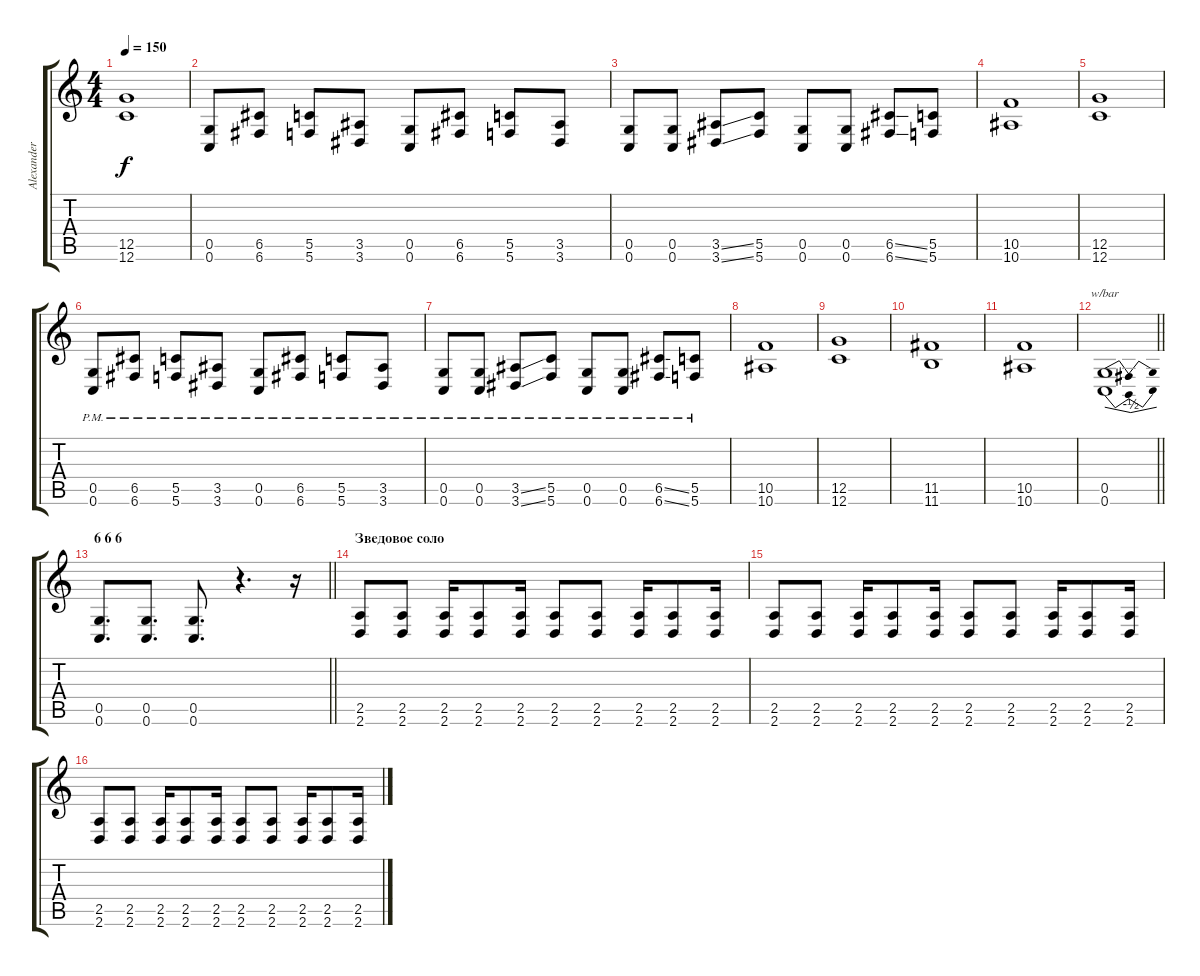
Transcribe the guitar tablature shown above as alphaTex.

\track ("Alexander Kuoppala" "Alexander ") {instrument distortionguitar}
\staff {score tabs}
\tuning (D4 A3 F3 C3 G2 C2) {hide}
\ts (4 4)
\tempo 150
\clef g2
\ks c
(12.5 12.6).1{dy f} |
(0.5 0.6).8 (6.5 6.6).8 (5.5 5.6).8 (3.5 3.6).8 (0.5 0.6).8 (6.5 6.6).8 (5.5 5.6).8 (3.5 3.6).8 |
(0.5 0.6).8 (0.5 0.6).8 (3.5{ss} 3.6{ss}).8 (5.5 5.6).8 (0.5 0.6).8 (0.5 0.6).8 (6.5{ss} 6.6{ss}).8 (5.5 5.6).8 |
(10.5 10.6).1 |
(12.5 12.6).1 |
(0.5{pm} 0.6{pm}).8 (6.5{pm} 6.6{pm}).8 (5.5{pm} 5.6{pm}).8 (3.5{pm} 3.6{pm}).8 (0.5{pm} 0.6{pm}).8 (6.5{pm} 6.6{pm}).8 (5.5{pm} 5.6{pm}).8 (3.5{pm} 3.6{pm}).8 |
(0.5{pm} 0.6{pm}).8 (0.5{pm} 0.6{pm}).8 (3.5{ss pm} 3.6{ss pm}).8 (5.5{pm} 5.6{pm}).8 (0.5{pm} 0.6{pm}).8 (0.5{pm} 0.6{pm}).8 (6.5{ss pm} 6.6{ss pm}).8 (5.5{pm} 5.6{pm}).8 |
(10.5 10.6).1 |
(12.5 12.6).1 |
(11.5 11.6).1 |
(10.5 10.6).1 |
\barLineRight lightlight
(0.5 0.6).1{tbe (dip default 0 0 30 -2 60 0)} |
\section ("" "6 6 6 ")
\barLineRight lightlight
(0.5 0.6).8{d} (0.5 0.6).8{d} (0.5 0.6).8{d} r.4{d} r.16 |
\section ("" "Зведовое соло")
(2.5 2.6).8 (2.5 2.6).8 (2.5 2.6).16 (2.5 2.6).8 (2.5 2.6).16 (2.5 2.6).8 (2.5 2.6).8 (2.5 2.6).16 (2.5 2.6).8 (2.5 2.6).16 |
(2.5 2.6).8 (2.5 2.6).8 (2.5 2.6).16 (2.5 2.6).8 (2.5 2.6).16 (2.5 2.6).8 (2.5 2.6).8 (2.5 2.6).16 (2.5 2.6).8 (2.5 2.6).16 |
(2.5 2.6).8 (2.5 2.6).8 (2.5 2.6).16 (2.5 2.6).8 (2.5 2.6).16 (2.5 2.6).8 (2.5 2.6).8 (2.5 2.6).16 (2.5 2.6).8 (2.5 2.6).16
